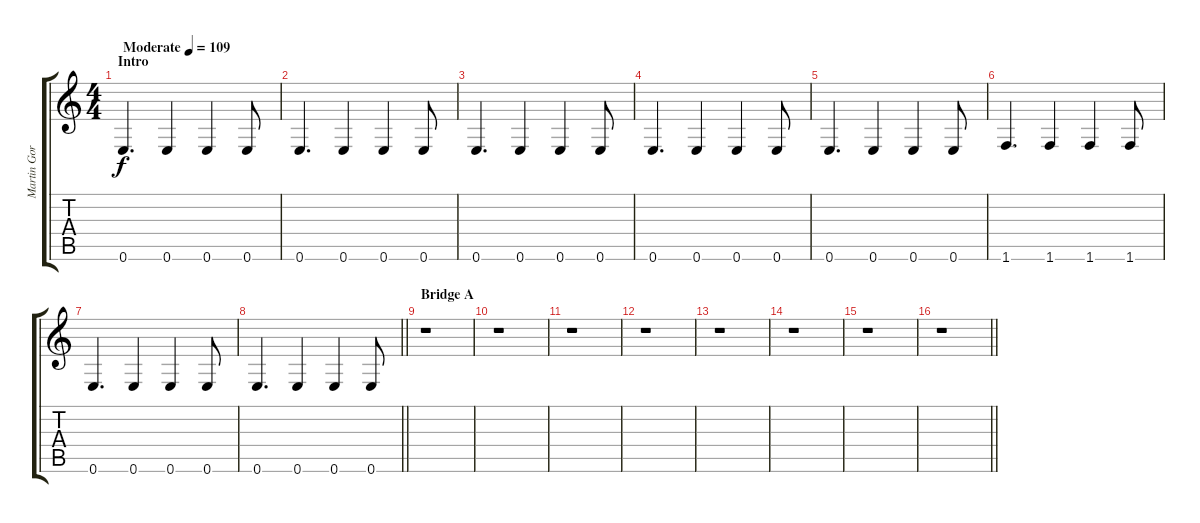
\track ("Martin Gore - Rythm Guitar I" "Martin Gor") {instrument acousticguitarsteel}
\staff {score tabs}
\tuning (E4 B3 G3 D3 A2 E2) {hide}
\ts (4 4)
\section ("" "Intro")
\tempo (109 "Moderate")
\clef g2
\ks c
0.6.4{d dy f instrument acousticguitarsteel} 0.6.4 0.6.4 0.6.8 |
0.6.4{d} 0.6.4 0.6.4 0.6.8 |
0.6.4{d} 0.6.4 0.6.4 0.6.8 |
0.6.4{d} 0.6.4 0.6.4 0.6.8 |
0.6.4{d} 0.6.4 0.6.4 0.6.8 |
1.6.4{d} 1.6.4 1.6.4 1.6.8 |
0.6.4{d} 0.6.4 0.6.4 0.6.8 |
\barLineRight lightlight
0.6.4{d} 0.6.4 0.6.4 0.6.8 |
\section ("" "Bridge A")
r.1 |
r.1 |
r.1 |
r.1 |
r.1 |
r.1 |
r.1 |
\barLineRight lightlight
r.1
